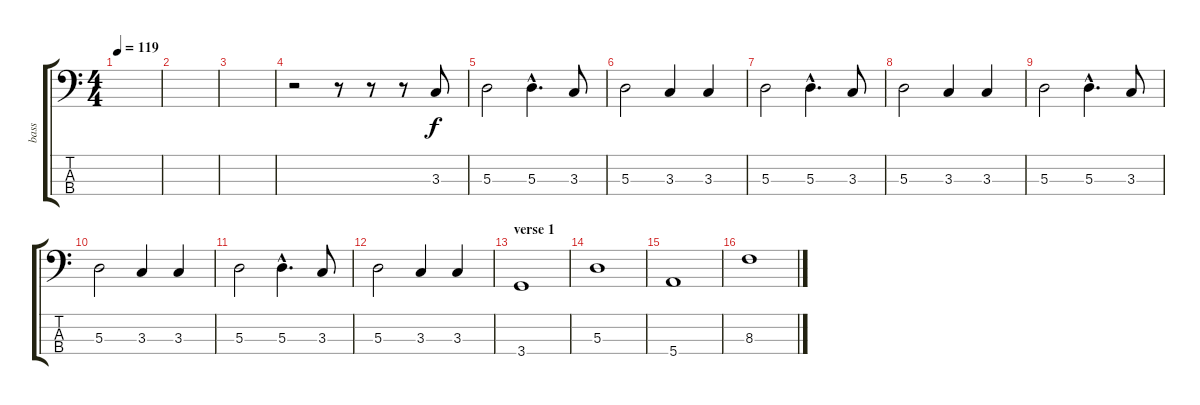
\track ("bass" "bass") {instrument electricbassfinger}
\staff {score tabs}
\tuning (G2 D2 A1 E1) {hide}
\ts (4 4)
\tempo 119
\clef f4
\ks c
|
|
|
r.2 r.8 r.8 r.8 3.3.8 |
5.3.2 5.3{hac}.4{d} 3.3.8 |
5.3.2 3.3.4 3.3.4 |
5.3.2 5.3{hac}.4{d} 3.3.8 |
5.3.2 3.3.4 3.3.4 |
5.3.2 5.3{hac}.4{d} 3.3.8 |
5.3.2 3.3.4 3.3.4 |
5.3.2 5.3{hac}.4{d} 3.3.8 |
5.3.2 3.3.4 3.3.4 |
\section ("" "verse 1")
3.4.1 |
5.3.1 |
5.4.1 |
8.3.1
